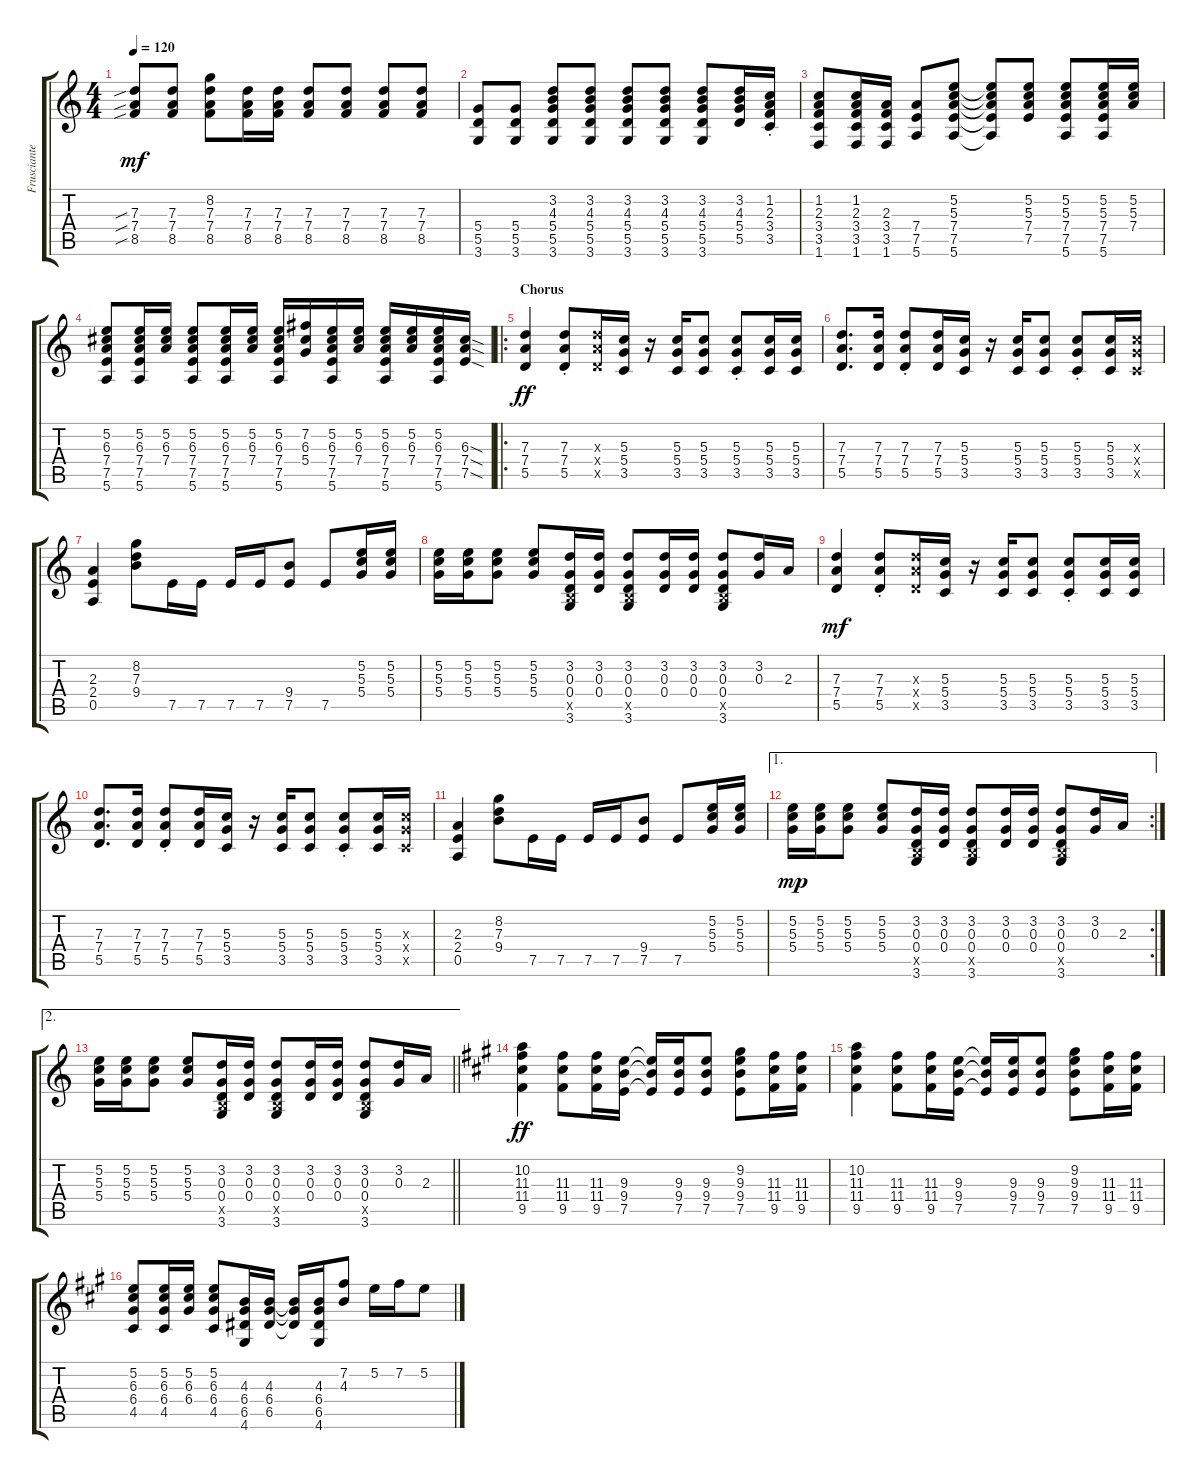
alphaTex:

\track ("Frusciante Distortion Right" "Frusciante") {instrument distortionguitar}
\staff {score tabs}
\tuning (E4 B3 G3 D3 A2 E2) {hide}
\ts (4 4)
\tempo 120
\clef g2
\ks c
(7.3{sib} 7.4{sib} 8.5{sib}).8{dy mf} (7.3 7.4 8.5).8 (8.2 7.3 7.4 8.5).8 (7.3 7.4 8.5).16 (7.3 7.4 8.5).16 (7.3 7.4 8.5).8 (7.3 7.4 8.5).8 (7.3 7.4 8.5).8 (7.3 7.4 8.5).8 |
(5.4 5.5 3.6).8 (5.4 5.5 3.6).8 (3.2 4.3 5.4 5.5 3.6).8 (3.2 4.3 5.4 5.5 3.6).8 (3.2 4.3 5.4 5.5 3.6).8 (3.2 4.3 5.4 5.5 3.6).8 (3.2 4.3 5.4 5.5 3.6).8 (3.2 4.3 5.4 5.5).16 (1.2{st} 2.3{st} 3.4{st} 3.5{st}).16 |
(1.2 2.3 3.4 3.5 1.6).8 (1.2 2.3 3.4 3.5 1.6).16 (2.3 3.4 3.5 1.6).16 (7.4 7.5 5.6).8 (5.2 5.3 7.4 7.5 5.6).8 (5.2{t} 5.3{t} 7.4{t} 7.5{t} 5.6{t}).8 (5.2 5.3 7.4 7.5).8 (5.2 5.3 7.4 7.5 5.6).8 (5.2 5.3 7.4 7.5 5.6).16 (5.2 5.3 7.4).16 |
(5.2 6.3 7.4 7.5 5.6).8 (5.2 6.3 7.4 7.5 5.6).16 (5.2 6.3 7.4).16 (5.2 6.3 7.4 7.5 5.6).8 (5.2 6.3 7.4 7.5 5.6).16 (5.2 6.3 7.4).16 (5.2 6.3 7.4 7.5 5.6).16 (7.2 6.3 5.4).16 (5.2 6.3 7.4 7.5 5.6).16 (5.2 6.3 7.4).16 (5.2 6.3 7.4 7.5 5.6).16 (5.2 6.3 7.4).16 (5.2 6.3 7.4 7.5 5.6).16 (6.3{sod} 7.4{sod} 7.5{sod}).16 |
\ro
\section ("" "Chorus")
(7.3 7.4 5.5).4{dy ff} (7.3{st} 7.4{st} 5.5{st}).8 (7.3{x} 7.4{x} 5.5{x}).16 (5.3 5.4 3.5).16 r.16 (5.3 5.4 3.5).16 (5.3 5.4 3.5).8 (5.3{st} 5.4{st} 3.5{st}).8 (5.3 5.4 3.5).16 (5.3 5.4 3.5).16 |
(7.3 7.4 5.5).8{d} (7.3 7.4 5.5).16 (7.3{st} 7.4{st} 5.5{st}).8 (7.3 7.4 5.5).16 (5.3 5.4 3.5).16 r.16 (5.3 5.4 3.5).16 (5.3 5.4 3.5).8 (5.3{st} 5.4{st} 3.5{st}).8 (5.3 5.4 3.5).16 (5.3{x} 5.4{x} 3.5{x}).16 |
(2.3 2.4 0.5).4 (8.2 7.3 9.4).8 7.5.16 7.5.16 7.5.16 7.5.16 (9.4 7.5).8 7.5.8 (5.2 5.3 5.4).16 (5.2 5.3 5.4).16 |
(5.2 5.3 5.4).16 (5.2 5.3 5.4).16 (5.2 5.3 5.4).8 (5.2 5.3 5.4).8 (3.2 0.3 0.4 2.5{x} 3.6).16 (3.2 0.3 0.4).16 (3.2 0.3 0.4 2.5{x} 3.6).8 (3.2 0.3 0.4).16 (3.2 0.3 0.4).16 (3.2 0.3 0.4 2.5{x} 3.6).8 (3.2 0.3).16 2.3.16 |
(7.3 7.4 5.5).4{dy mf} (7.3{st} 7.4{st} 5.5{st}).8 (7.3{x} 7.4{x} 5.5{x}).16 (5.3 5.4 3.5).16 r.16 (5.3 5.4 3.5).16 (5.3 5.4 3.5).8 (5.3{st} 5.4{st} 3.5{st}).8 (5.3 5.4 3.5).16 (5.3 5.4 3.5).16 |
(7.3 7.4 5.5).8{d} (7.3 7.4 5.5).16 (7.3{st} 7.4{st} 5.5{st}).8 (7.3 7.4 5.5).16 (5.3 5.4 3.5).16 r.16 (5.3 5.4 3.5).16 (5.3 5.4 3.5).8 (5.3{st} 5.4{st} 3.5{st}).8 (5.3 5.4 3.5).16 (5.3{x} 5.4{x} 3.5{x}).16 |
(2.3 2.4 0.5).4 (8.2 7.3 9.4).8 7.5.16 7.5.16 7.5.16 7.5.16 (9.4 7.5).8 7.5.8 (5.2 5.3 5.4).16 (5.2 5.3 5.4).16 |
\ae 1
\rc 2
(5.2 5.3 5.4).16{dy mp} (5.2 5.3 5.4).16 (5.2 5.3 5.4).8 (5.2 5.3 5.4).8 (3.2 0.3 0.4 2.5{x} 3.6).16 (3.2 0.3 0.4).16 (3.2 0.3 0.4 2.5{x} 3.6).8 (3.2 0.3 0.4).16 (3.2 0.3 0.4).16 (3.2 0.3 0.4 2.5{x} 3.6).8 (3.2 0.3).16 2.3.16 |
\ae 2
\barLineRight lightlight
(5.2 5.3 5.4).16 (5.2 5.3 5.4).16 (5.2 5.3 5.4).8 (5.2 5.3 5.4).8 (3.2 0.3 0.4 2.5{x} 3.6).16 (3.2 0.3 0.4).16 (3.2 0.3 0.4 2.5{x} 3.6).8 (3.2 0.3 0.4).16 (3.2 0.3 0.4).16 (3.2 0.3 0.4 2.5{x} 3.6).8 (3.2 0.3).16 2.3.16 |
\section ("" " ")
\ks a
(10.2 11.3 11.4 9.5).4{dy ff} (11.3 11.4 9.5).8 (11.3 11.4 9.5).16 (9.3 9.4 7.5).16 (9.3{t} 9.4{t} 7.5{t}).16 (9.3 9.4 7.5).16 (9.3 9.4 7.5).8 (9.2 9.3 9.4 7.5).8 (11.3 11.4 9.5).16 (11.3 11.4 9.5).16 |
(10.2 11.3 11.4 9.5).4 (11.3 11.4 9.5).8 (11.3 11.4 9.5).16 (9.3 9.4 7.5).16 (9.3{t} 9.4{t} 7.5{t}).16 (9.3 9.4 7.5).16 (9.3 9.4 7.5).8 (9.2 9.3 9.4 7.5).8 (11.3 11.4 9.5).16 (11.3 11.4 9.5).16 |
(5.2 6.3 6.4 4.5).8 (5.2 6.3 6.4 4.5).16 (5.2 6.3 6.4).16 (5.2 6.3 6.4 4.5).8 (4.3 6.4 6.5 4.6).16 (4.3 6.4 6.5).16 (4.3{t} 6.4{t} 6.5{t}).16 (4.3 6.4 6.5 4.6).16 (7.2 4.3).8 5.2.16 7.2.16 5.2.8
